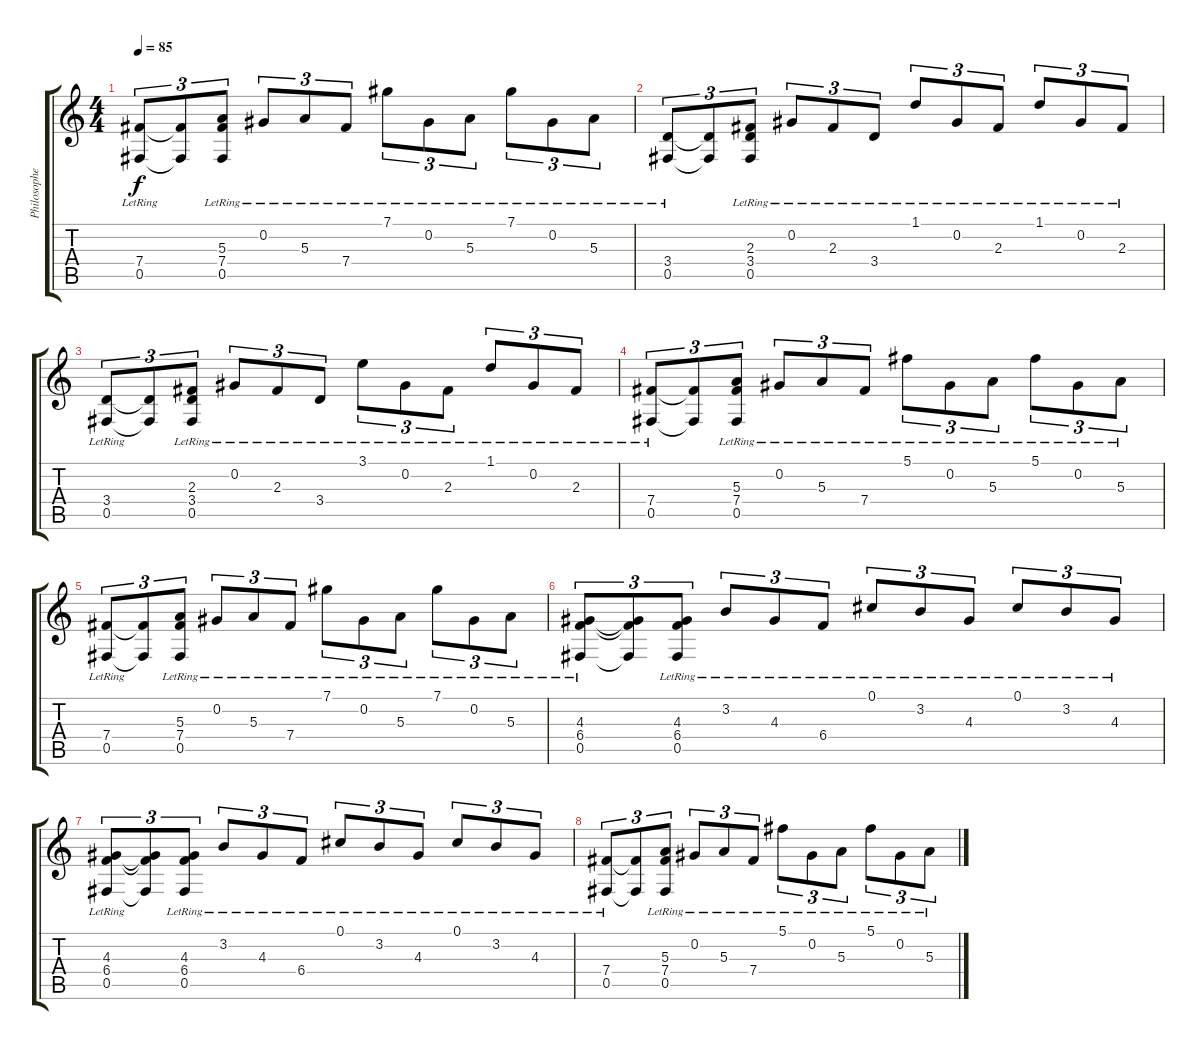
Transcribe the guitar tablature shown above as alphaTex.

\track ("Philosopher" "Philosophe") {instrument distortionguitar}
\staff {score tabs}
\tuning (Db4 Ab3 E3 B2 Gb2 Db2) {hide}
\ts (4 4)
\tempo 85
\clef g2
\ks c
(7.4{lr} 0.5{lr}).8{tu (3 2) dy f} (7.4{t} 0.5{t}).8{tu (3 2)} (5.3{lr} 7.4{lr} 0.5{lr}).8{tu (3 2)} 0.2{lr}.8{tu (3 2)} 5.3{lr}.8{tu (3 2)} 7.4{lr}.8{tu (3 2)} 7.1{lr}.8{tu (3 2)} 0.2{lr}.8{tu (3 2)} 5.3{lr}.8{tu (3 2)} 7.1{lr}.8{tu (3 2)} 0.2{lr}.8{tu (3 2)} 5.3{lr}.8{tu (3 2)} |
(3.4{lr} 0.5{lr}).8{tu (3 2)} (3.4{t} 0.5{t}).8{tu (3 2)} (2.3{lr} 3.4{lr} 0.5{lr}).8{tu (3 2)} 0.2{lr}.8{tu (3 2)} 2.3{lr}.8{tu (3 2)} 3.4{lr}.8{tu (3 2)} 1.1{lr}.8{tu (3 2)} 0.2{lr}.8{tu (3 2)} 2.3{lr}.8{tu (3 2)} 1.1{lr}.8{tu (3 2)} 0.2{lr}.8{tu (3 2)} 2.3{lr}.8{tu (3 2)} |
(3.4{lr} 0.5{lr}).8{tu (3 2)} (3.4{t} 0.5{t}).8{tu (3 2)} (2.3{lr} 3.4{lr} 0.5{lr}).8{tu (3 2)} 0.2{lr}.8{tu (3 2)} 2.3{lr}.8{tu (3 2)} 3.4{lr}.8{tu (3 2)} 3.1{lr}.8{tu (3 2)} 0.2{lr}.8{tu (3 2)} 2.3{lr}.8{tu (3 2)} 1.1{lr}.8{tu (3 2)} 0.2{lr}.8{tu (3 2)} 2.3{lr}.8{tu (3 2)} |
(7.4{lr} 0.5{lr}).8{tu (3 2)} (7.4{t} 0.5{t}).8{tu (3 2)} (5.3{lr} 7.4{lr} 0.5{lr}).8{tu (3 2)} 0.2{lr}.8{tu (3 2)} 5.3{lr}.8{tu (3 2)} 7.4{lr}.8{tu (3 2)} 5.1{lr}.8{tu (3 2)} 0.2{lr}.8{tu (3 2)} 5.3{lr}.8{tu (3 2)} 5.1{lr}.8{tu (3 2)} 0.2{lr}.8{tu (3 2)} 5.3{lr}.8{tu (3 2)} |
(7.4{lr} 0.5{lr}).8{tu (3 2)} (7.4{t} 0.5{t}).8{tu (3 2)} (5.3{lr} 7.4{lr} 0.5{lr}).8{tu (3 2)} 0.2{lr}.8{tu (3 2)} 5.3{lr}.8{tu (3 2)} 7.4{lr}.8{tu (3 2)} 7.1{lr}.8{tu (3 2)} 0.2{lr}.8{tu (3 2)} 5.3{lr}.8{tu (3 2)} 7.1{lr}.8{tu (3 2)} 0.2{lr}.8{tu (3 2)} 5.3{lr}.8{tu (3 2)} |
(4.3{lr} 6.4{lr} 0.5{lr}).8{tu (3 2)} (4.3{t} 6.4{t} 0.5{t}).8{tu (3 2)} (4.3{lr} 6.4{lr} 0.5{lr}).8{tu (3 2)} 3.2{lr}.8{tu (3 2)} 4.3{lr}.8{tu (3 2)} 6.4{lr}.8{tu (3 2)} 0.1{lr}.8{tu (3 2)} 3.2{lr}.8{tu (3 2)} 4.3{lr}.8{tu (3 2)} 0.1{lr}.8{tu (3 2)} 3.2{lr}.8{tu (3 2)} 4.3{lr}.8{tu (3 2)} |
(4.3{lr} 6.4{lr} 0.5{lr}).8{tu (3 2)} (4.3{t} 6.4{t} 0.5{t}).8{tu (3 2)} (4.3{lr} 6.4{lr} 0.5{lr}).8{tu (3 2)} 3.2{lr}.8{tu (3 2)} 4.3{lr}.8{tu (3 2)} 6.4{lr}.8{tu (3 2)} 0.1{lr}.8{tu (3 2)} 3.2{lr}.8{tu (3 2)} 4.3{lr}.8{tu (3 2)} 0.1{lr}.8{tu (3 2)} 3.2{lr}.8{tu (3 2)} 4.3{lr}.8{tu (3 2)} |
(7.4{lr} 0.5{lr}).8{tu (3 2)} (7.4{t} 0.5{t}).8{tu (3 2)} (5.3{lr} 7.4{lr} 0.5{lr}).8{tu (3 2)} 0.2{lr}.8{tu (3 2)} 5.3{lr}.8{tu (3 2)} 7.4{lr}.8{tu (3 2)} 5.1{lr}.8{tu (3 2)} 0.2{lr}.8{tu (3 2)} 5.3{lr}.8{tu (3 2)} 5.1{lr}.8{tu (3 2)} 0.2{lr}.8{tu (3 2)} 5.3{lr}.8{tu (3 2)}
